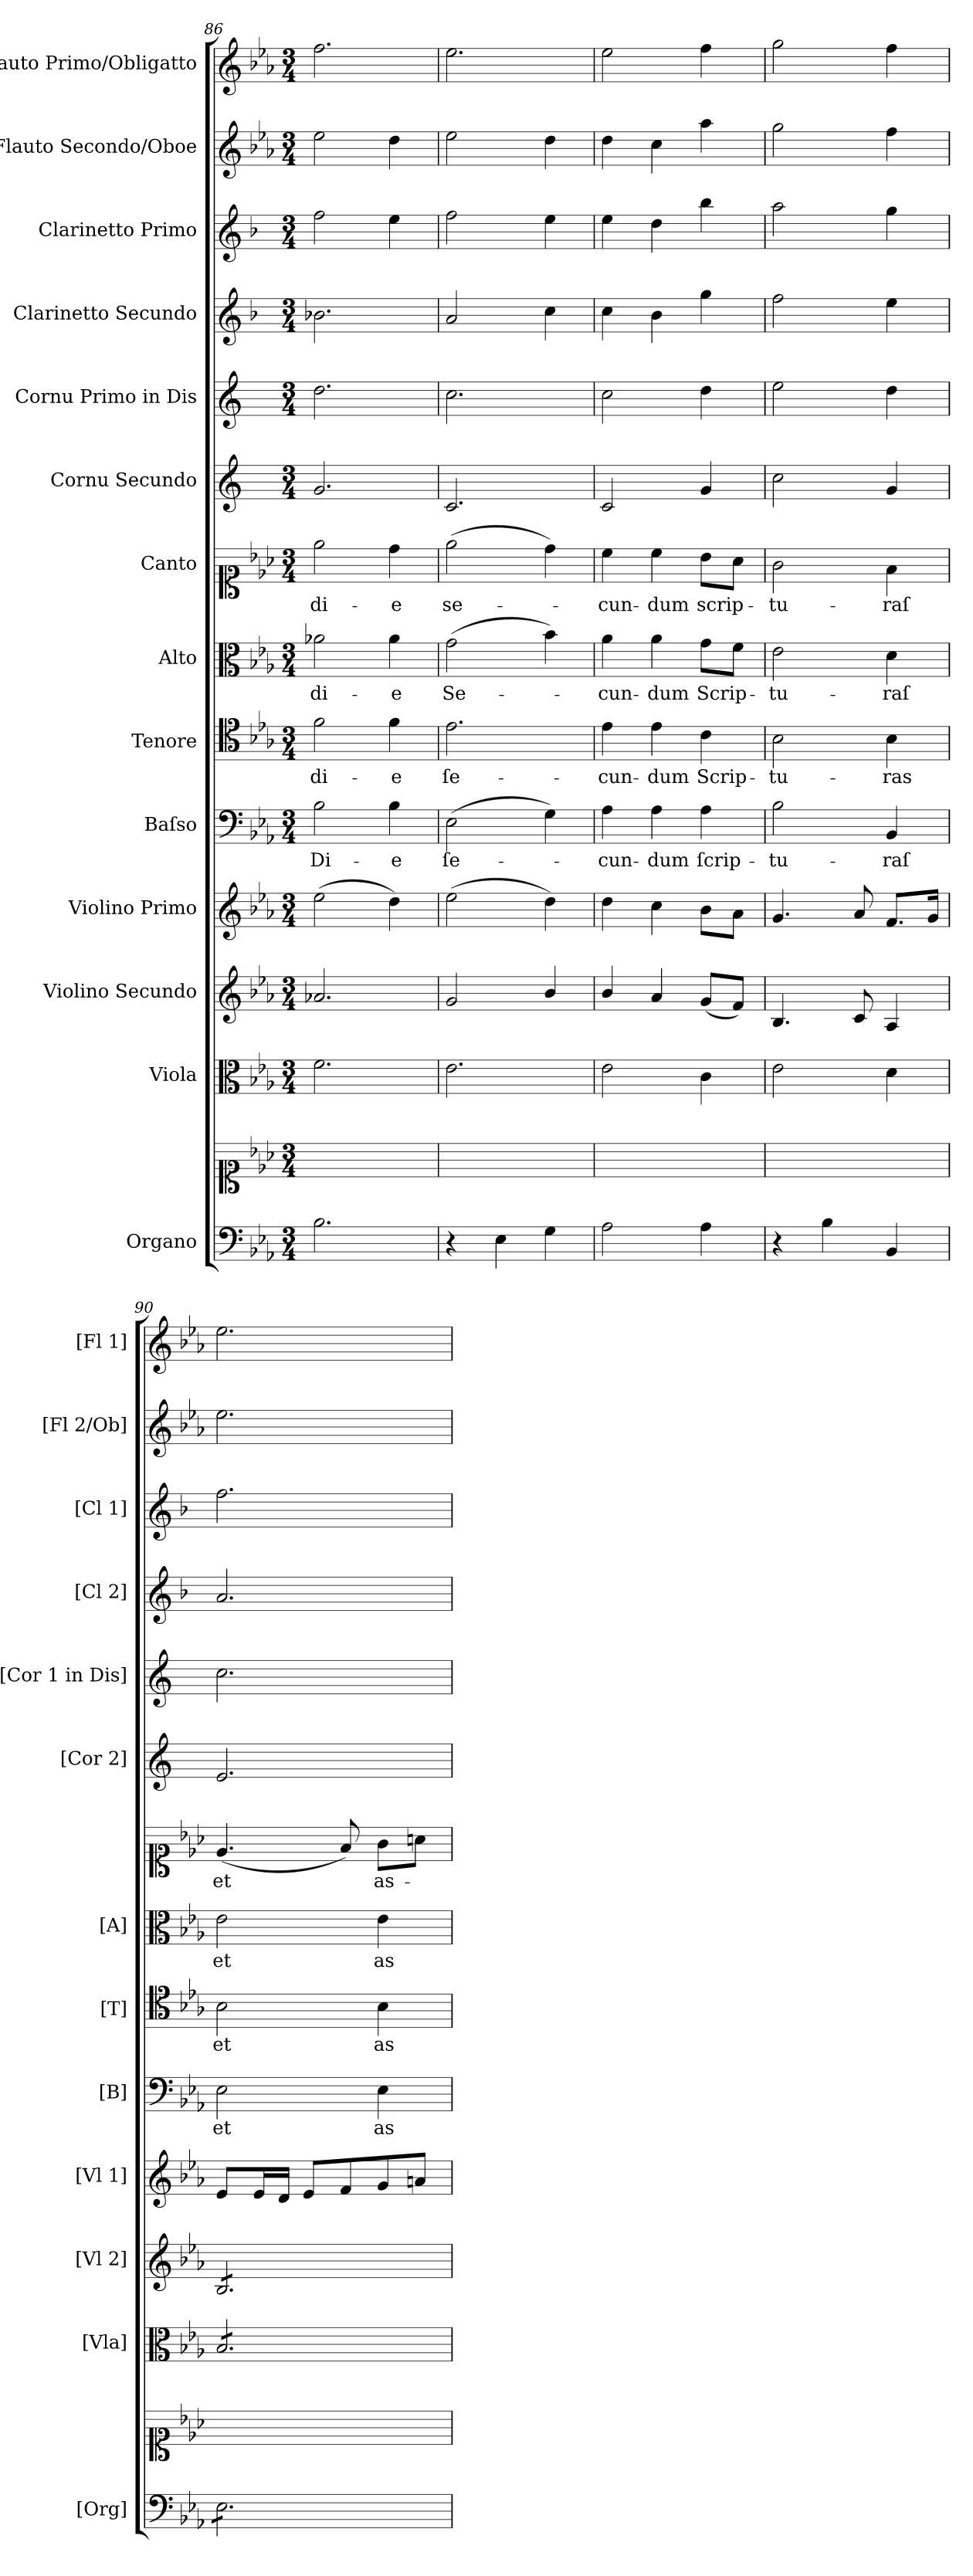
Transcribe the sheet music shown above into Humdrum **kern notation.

**kern	**kern	**kern	**kern	**kern	**dynam	**kern	**text	**kern	**text	**kern	**text	**kern	**text	**kern	**kern	**kern	**kern	**kern	**kern
*part14	*part14	*part13	*part12	*part11	*part11	*part10	*part10	*part9	*part9	*part8	*part8	*part7	*part7	*part6	*part5	*part4	*part3	*part2	*part1
*staff15	*staff14	*staff13	*staff12	*staff11	*staff11	*staff10	*staff10	*staff9	*staff9	*staff8	*staff8	*staff7	*staff7	*staff6	*staff5	*staff4	*staff3	*staff2	*staff1
*I"Organo	*	*I"Viola	*I"Violino Secundo	*I"Violino Primo	*	*I"Baſso	*	*I"Tenore	*	*I"Alto	*	*I"Canto	*	*I"Cornu Secundo	*I"Cornu Primo in Dis	*I"Clarinetto Secundo	*I"Clarinetto Primo	*I"Flauto Secondo/Oboe	*I"Flauto Primo/Obligatto
*I'[Org]	*	*I'[Vla]	*I'[Vl 2]	*I'[Vl 1]	*	*I'[B]	*	*I'[T]	*	*I'[A]	*	*	*	*I'[Cor 2]	*I'[Cor 1 in Dis]	*I'[Cl 2]	*I'[Cl 1]	*I'[Fl 2/Ob]	*I'[Fl 1]
*clefF4	*clefC1	*clefC3	*clefG2	*clefG2	*	*clefF4	*	*clefC4	*	*clefC3	*	*clefC1	*	*clefG2	*clefG2	*clefG2	*clefG2	*clefG2	*clefG2
*	*	*	*	*	*	*	*	*	*	*	*	*	*	*ITrd-2c-3	*ITrd-2c-3	*ITrd1c2	*ITrd1c2	*	*
*k[b-e-a-]	*k[b-e-a-]	*k[b-e-a-]	*k[b-e-a-]	*k[b-e-a-]	*	*k[b-e-a-]	*	*k[b-e-a-]	*	*k[b-e-a-]	*	*k[b-e-a-]	*	*k[b-e-a-]	*k[b-e-a-]	*k[b-e-a-]	*k[b-e-a-]	*k[b-e-a-]	*k[b-e-a-]
*E-:	*E-:	*E-:	*E-:	*E-:	*	*E-:	*	*E-:	*	*E-:	*	*E-:	*	*E-:	*E-:	*E-:	*E-:	*E-:	*E-:
*M3/4	*M3/4	*M3/4	*M3/4	*M3/4	*	*M3/4	*	*M3/4	*	*M3/4	*	*M3/4	*	*M3/4	*M3/4	*M3/4	*M3/4	*M3/4	*M3/4
=86	=86	=86	=86	=86	=86	=86	=86	=86	=86	=86	=86	=86	=86	=86	=86	=86	=86	=86	=86
2.B-\	2.ryy	2.f\	2.a-X/	(>2ee-\	.	2B-\	Di-	2f\	di-	2a-X\	di-	2ee-\	di-	2.b-/	2.ff\	2.a-X\	2ee-\	2ee-\	2.ff\
.	.	.	.	4dd\)	.	4B-\	-e	4f\	-e	4a-\	-e	4dd\	-e	.	.	.	4dd\	4dd\	.
=87	=87	=87	=87	=87	=87	=87	=87	=87	=87	=87	=87	=87	=87	=87	=87	=87	=87	=87	=87
4r	2.ryy	2.e-\	2g/	(>2ee-\	.	(>2E-\	ſe-	2.e-\	ſe-	(>2g\	Se-	(>2ee-\	se-	2.e-/	2.ee-\	2g/	2ee-\	2ee-\	2.ee-\
4E-\	.	.	.	.	.	.	.	.	.	.	.	.	.	.	.	.	.	.	.
4G\	.	.	4b-/	4dd\)	.	4G\)	.	.	.	4b-\)	.	4dd\)	.	.	.	4b-\	4dd\	4dd\	.
=88	=88	=88	=88	=88	=88	=88	=88	=88	=88	=88	=88	=88	=88	=88	=88	=88	=88	=88	=88
2A-\	2.ryy	2e-\	4b-/	4dd\	.	4A-\	-cun-	4e-\	-cun-	4a-\	-cun-	4cc\	-cun-	2e-/	2ee-\	4b-\	4dd\	4dd\	2ee-\
.	.	.	4a-/	4cc\	.	4A-\	-dum	4e-\	-dum	4a-\	-dum	4cc\	-dum	.	.	4a-\	4cc\	4cc\	.
4A-\	.	4c\	(<8g/L	8b-\L	.	4A-\	ſcrip-	4c\	Scrip-	8g\L	Scrip-	8b-\L	scrip-	4b-/	4ff\	4ff\	4aa-\	4aa-\	4ff\
.	.	.	8f/J)	8a-\J	.	.	.	.	.	8f\J	.	8a-\J	.	.	.	.	.	.	.
=89	=89	=89	=89	=89	=89	=89	=89	=89	=89	=89	=89	=89	=89	=89	=89	=89	=89	=89	=89
4r	2.ryy	2e-\	4.B-/	4.g/	.	2B-\	-tu-	2B-\	-tu-	2e-\	-tu-	2g\	-tu-	2ee-\	2gg\	2ee-\	2gg\	2gg\	2gg\
4B-\	.	.	.	.	.	.	.	.	.	.	.	.	.	.	.	.	.	.	.
.	.	.	8c/	8a-/	.	.	.	.	.	.	.	.	.	.	.	.	.	.	.
4BB-/	.	4d\	4A-/	8.f/L	.	4BB-/	-raſ	4B-\	-ras	4d\	-raſ	4f\	-raſ	4b-/	4ff\	4dd\	4ff\	4ff\	4ff\
.	.	.	.	16g/Jk	.	.	.	.	.	.	.	.	.	.	.	.	.	.	.
=90	=90	=90	=90	=90	=90	=90	=90	=90	=90	=90	=90	=90	=90	=90	=90	=90	=90	=90	=90
!	!	!	!	!	!LO:DY:a	!	!	!	!	!	!	!	!	!	!	!	!	!	!
*tremolo	*	*	*	*	*	*	*	*	*	*	*	*	*	*	*	*	*	*	*
*	*	*tremolo	*	*	*	*	*	*	*	*	*	*	*	*	*	*	*	*	*
*	*	*	*tremolo	*	*	*	*	*	*	*	*	*	*	*	*	*	*	*	*
8E-\L	2.ryy	8B-/L	8B-/L	8e-/L	for	2E-\	et	2B-\	et	2e-\	et	(>4.e-/	et	2.g/	2.ee-\	2.g/	2.ee-\	2.ee-\	2.ee-\
8E-\	.	8B-/	8B-/	16e-/L	.	.	.	.	.	.	.	.	.	.	.	.	.	.	.
.	.	.	.	16d/JJ	.	.	.	.	.	.	.	.	.	.	.	.	.	.	.
8E-\	.	8B-/	8B-/	8e-/L	.	.	.	.	.	.	.	.	.	.	.	.	.	.	.
8E-\	.	8B-/	8B-/	8f/	.	.	.	.	.	.	.	8f/)	.	.	.	.	.	.	.
8E-\	.	8B-/	8B-/	8g/	.	4E-\	as-	4B-\	as-	4e-\	as-	8g\L	as-	.	.	.	.	.	.
8E-\J	.	8B-/J	8B-/J	8an/J	.	.	.	.	.	.	.	8an\J	.	.	.	.	.	.	.
*	*	*	*Xtremolo	*	*	*	*	*	*	*	*	*	*	*	*	*	*	*	*
*	*	*Xtremolo	*	*	*	*	*	*	*	*	*	*	*	*	*	*	*	*	*
*Xtremolo	*	*	*	*	*	*	*	*	*	*	*	*	*	*	*	*	*	*	*
=	=	=	=	=	=	=	=	=	=	=	=	=	=	=	=	=	=	=	=
*-	*-	*-	*-	*-	*-	*-	*-	*-	*-	*-	*-	*-	*-	*-	*-	*-	*-	*-	*-
